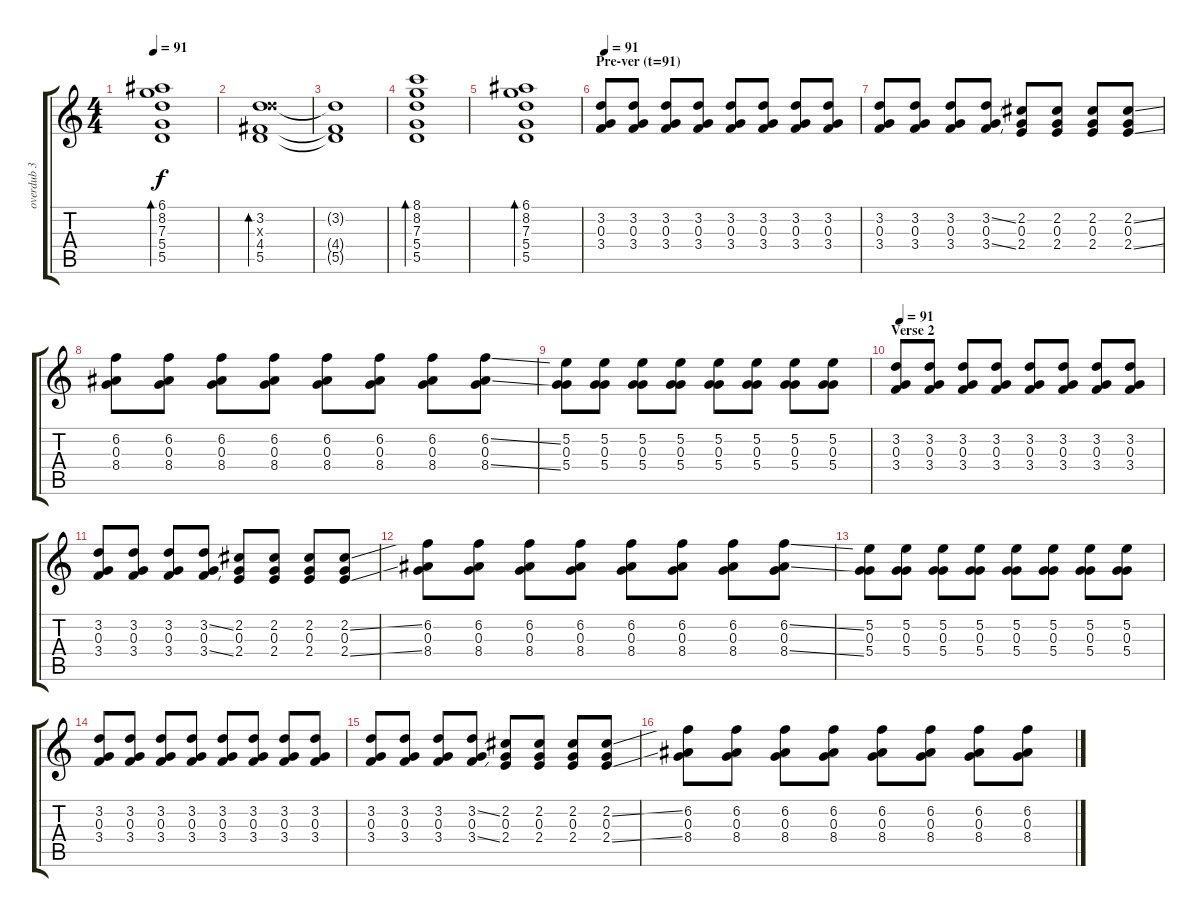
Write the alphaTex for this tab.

\track ("overdub 3" "overdub 3") {instrument electricguitarclean}
\staff {score tabs}
\tuning (E4 B3 G3 D3 A2 E2) {hide}
\ts (4 4)
\tempo 91
\clef g2
\ks c
(6.1 8.2 7.3 5.4 5.5).1{bd 240 dy f} |
(3.2 7.3{x} 4.4 5.5).1{bd 240} |
(3.2{t} 4.4{t} 5.5{t}).1 |
(8.1 8.2 7.3 5.4 5.5).1{bd 240} |
(6.1 8.2 7.3 5.4 5.5).1{bd 240} |
\section ("" "Pre-ver (t=91)")
\tempo 91
(3.2 0.3 3.4).8{volume 8 balance 4 instrument electricguitarclean} (3.2 0.3 3.4).8 (3.2 0.3 3.4).8 (3.2 0.3 3.4).8 (3.2 0.3 3.4).8 (3.2 0.3 3.4).8 (3.2 0.3 3.4).8 (3.2 0.3 3.4).8 |
(3.2 0.3 3.4).8 (3.2 0.3 3.4).8 (3.2 0.3 3.4).8 (3.2{ss} 0.3 3.4{ss}).8 (2.2 0.3 2.4).8 (2.2 0.3 2.4).8 (2.2 0.3 2.4).8 (2.2{ss} 0.3 2.4{ss}).8 |
(6.2 0.3 8.4).8 (6.2 0.3 8.4).8 (6.2 0.3 8.4).8 (6.2 0.3 8.4).8 (6.2 0.3 8.4).8 (6.2 0.3 8.4).8 (6.2 0.3 8.4).8 (6.2{ss} 0.3 8.4{ss}).8 |
(5.2 0.3 5.4).8 (5.2 0.3 5.4).8 (5.2 0.3 5.4).8 (5.2 0.3 5.4).8 (5.2 0.3 5.4).8 (5.2 0.3 5.4).8 (5.2 0.3 5.4).8 (5.2 0.3 5.4).8 |
\section ("" "Verse 2")
\tempo 91
(3.2 0.3 3.4).8{volume 8 balance 4 instrument electricguitarclean} (3.2 0.3 3.4).8 (3.2 0.3 3.4).8 (3.2 0.3 3.4).8 (3.2 0.3 3.4).8 (3.2 0.3 3.4).8 (3.2 0.3 3.4).8 (3.2 0.3 3.4).8 |
(3.2 0.3 3.4).8 (3.2 0.3 3.4).8 (3.2 0.3 3.4).8 (3.2{ss} 0.3 3.4{ss}).8 (2.2 0.3 2.4).8 (2.2 0.3 2.4).8 (2.2 0.3 2.4).8 (2.2{ss} 0.3 2.4{ss}).8 |
(6.2 0.3 8.4).8 (6.2 0.3 8.4).8 (6.2 0.3 8.4).8 (6.2 0.3 8.4).8 (6.2 0.3 8.4).8 (6.2 0.3 8.4).8 (6.2 0.3 8.4).8 (6.2{ss} 0.3 8.4{ss}).8 |
(5.2 0.3 5.4).8 (5.2 0.3 5.4).8 (5.2 0.3 5.4).8 (5.2 0.3 5.4).8 (5.2 0.3 5.4).8 (5.2 0.3 5.4).8 (5.2 0.3 5.4).8 (5.2 0.3 5.4).8 |
(3.2 0.3 3.4).8 (3.2 0.3 3.4).8 (3.2 0.3 3.4).8 (3.2 0.3 3.4).8 (3.2 0.3 3.4).8 (3.2 0.3 3.4).8 (3.2 0.3 3.4).8 (3.2 0.3 3.4).8 |
(3.2 0.3 3.4).8 (3.2 0.3 3.4).8 (3.2 0.3 3.4).8 (3.2{ss} 0.3 3.4{ss}).8 (2.2 0.3 2.4).8 (2.2 0.3 2.4).8 (2.2 0.3 2.4).8 (2.2{ss} 0.3 2.4{ss}).8 |
(6.2 0.3 8.4).8 (6.2 0.3 8.4).8 (6.2 0.3 8.4).8 (6.2 0.3 8.4).8 (6.2 0.3 8.4).8 (6.2 0.3 8.4).8 (6.2 0.3 8.4).8 (6.2{ss} 0.3 8.4{ss}).8
